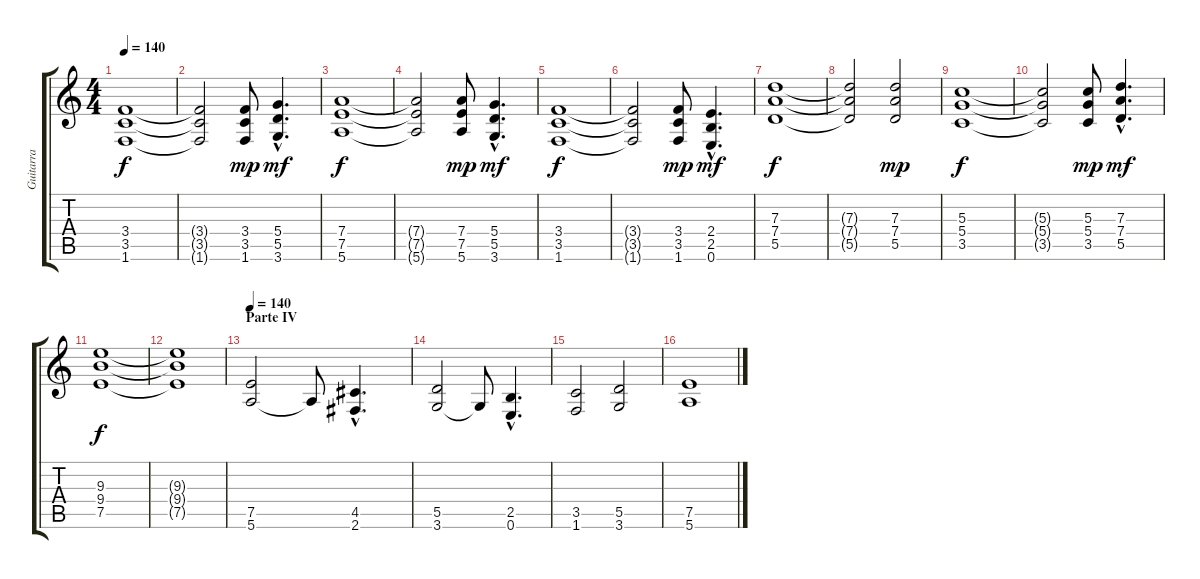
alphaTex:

\track ("Guitarra" "Guitarra") {instrument distortionguitar}
\staff {score tabs}
\tuning (E4 B3 G3 D3 A2 E2) {hide}
\ts (4 4)
\tempo 140
\clef g2
\ks c
(3.4 3.5 1.6).1{dy f} |
(3.4{t} 3.5{t} 1.6{t}).2 (3.4 3.5 1.6).8{dy mp} (5.4{hac} 5.5{hac} 3.6{hac}).4{d dy mf} |
(7.4 7.5 5.6).1{dy f} |
(7.4{t} 7.5{t} 5.6{t}).2 (7.4 7.5 5.6).8{dy mp} (5.4{hac} 5.5{hac} 3.6{hac}).4{d dy mf} |
(3.4 3.5 1.6).1{dy f} |
(3.4{t} 3.5{t} 1.6{t}).2 (3.4 3.5 1.6).8{dy mp} (2.4{hac} 2.5{hac} 0.6{hac}).4{d dy mf} |
(7.3 7.4 5.5).1{dy f} |
(7.3{t} 7.4{t} 5.5{t}).2 (7.3 7.4 5.5).2{dy mp} |
(5.3 5.4 3.5).1{dy f} |
(5.3{t} 5.4{t} 3.5{t}).2 (5.3 5.4 3.5).8{dy mp} (7.3{hac} 7.4{hac} 5.5{hac}).4{d dy mf} |
(9.3 9.4 7.5).1{dy f} |
(9.3{t} 9.4{t} 7.5{t}).1 |
\section ("" "Parte IV")
\tempo 140
(7.5 5.6).2{volume 11 instrument distortionguitar} 5.6{t}.8 (4.5{hac} 2.6{hac}).4{d} |
(5.5 3.6).2 3.6{t}.8 (2.5{hac} 0.6{hac}).4{d} |
(3.5 1.6).2 (5.5 3.6).2 |
(7.5 5.6).1
